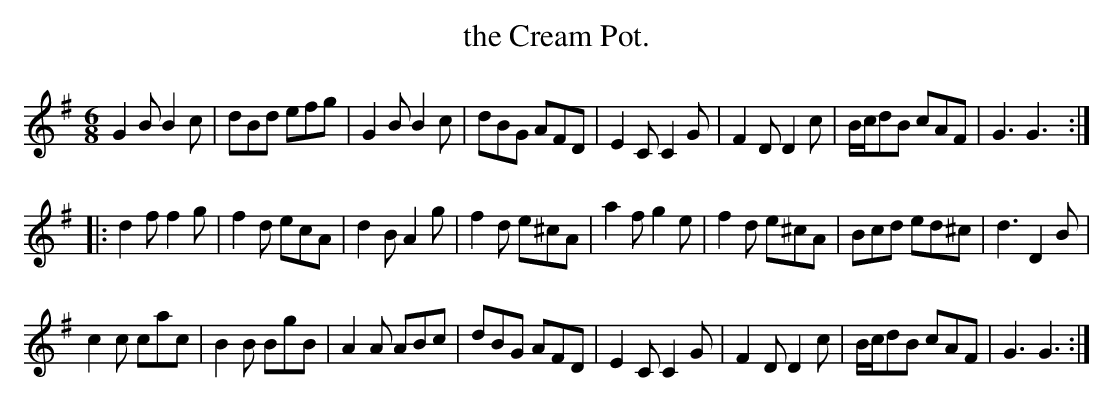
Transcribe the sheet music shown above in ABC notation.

X:1
T:the Cream Pot.
M:6/8
L:1/8
K:G
G2B B2c|dBd efg|G2B B2c|dBG AFD |E2C C2G|F2D D2c |B/c/dB cAF |G3 G3::
d2f f2g|f2d ecA|d2B A2g|f2d e^cA|a2f g2e|f2d e^cA|Bcd    ed^c|d3 D2B|
c2c cac|B2B BgB|A2A ABc|dBG AFD |E2C C2G|F2D D2c |B/c/dB cAF |G3 G3:|
